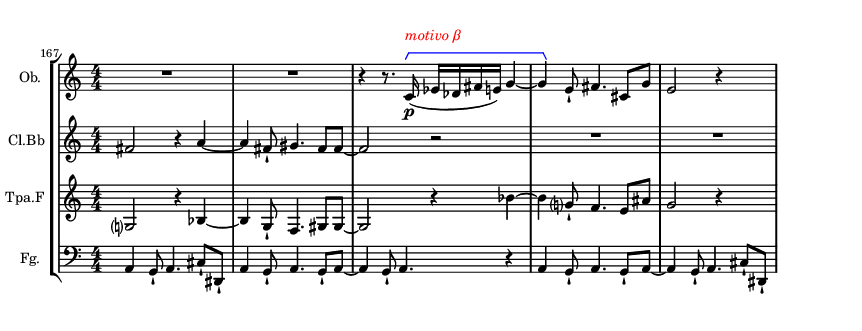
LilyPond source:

\version "2.10.33"

\include "../config/lib.ly"

#(set-global-staff-size 12.5)

global = {
  \override Staff.HorizontalBracket #'color = #blue
  \override Staff.VerticalAxisGroup #'minimum-Y-extent = #'(-7 . 3)
  \time 4/4
  \set Score.currentBarNumber = #167
  \bar ""
  \bracketUp
  \override Staff.TimeSignature #'style = #'()
  \set Score.markFormatter = #format-mark-box-letters
  \override Score.MetronomeMark #'padding = #6
  s1*4/4*5
}

oboe = {
  \relative c' {
    R1*2
    %% preparação com retrogradação de #s(5 3 4 1 2 0)
    \override TextScript #'color = #red
    \override TextScript #'extra-offset = #'( 0 . 1 )
    r4 r8. c16\p(^\startGroup^\markup{\italic{motivo #(ly:export (ly:wide-char->utf-8 #x3B2))}} ees des fis e) g4~
    g\stopGroup e8\st fis4. cis8 g'
    e2 r4 s
  }
}

clarinete = {
  \relative c' {
    e2 r4 g4~
    g e8\st fis4. e8 e~
    e2 r2
    R1*2
  }
}

trompa = {
  \relative c {
    c?2 r4 ees4~
    ees c8\st bes4. cis8 cis~
    cis2 r4 ees'4~
    %% junto com oboé
    ees c?8\st bes4. a8 dis
    c2 r4 s
  }
}

fagote = {
  \clef bass
  \relative c {
    a4 g8\st a4. cis8\st dis,\st
    a'4 g8\st a4. g8\st a~
    a4 g8\st a4. r4

    a4 g8\st a4. g8\st a~
    a4 g8\st a4. cis8\st dis,\st
  }
}

\score {
  \new StaffGroup <<
    \new Staff <<
      \set Staff.instrumentName = \markup {\hcenter-in #5 "Ob. "}
      \global
      \oboe
    >>
    \new Staff <<
      \set Staff.instrumentName = \markup {\hcenter-in #5 "Cl.Bb "}
      \global
      \transposition bes
      \transpose c d {
        \clarinete
      }
    >>
    \new Staff <<
      \set Staff.instrumentName = \markup {\hcenter-in #5 "Tpa.F "}
      \global
      \transposition f
      \transpose c g {
        \trompa
      }
    >>
    \new Staff <<
      \set Staff.instrumentName = \markup {\hcenter-in #5 "Fg. "}
      \global
      \fagote
    >>
  >>
  \layout {
    \context {
      \Staff \consists "Horizontal_bracket_engraver"
    }
  }
}
\paper {
  paper-width = 14.6\cm
  paper-height = 6\cm
  line-width = 13.5\cm
  head-separation = 0\cm
  left-margin = 1\cm
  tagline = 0
  indent = #0
}
